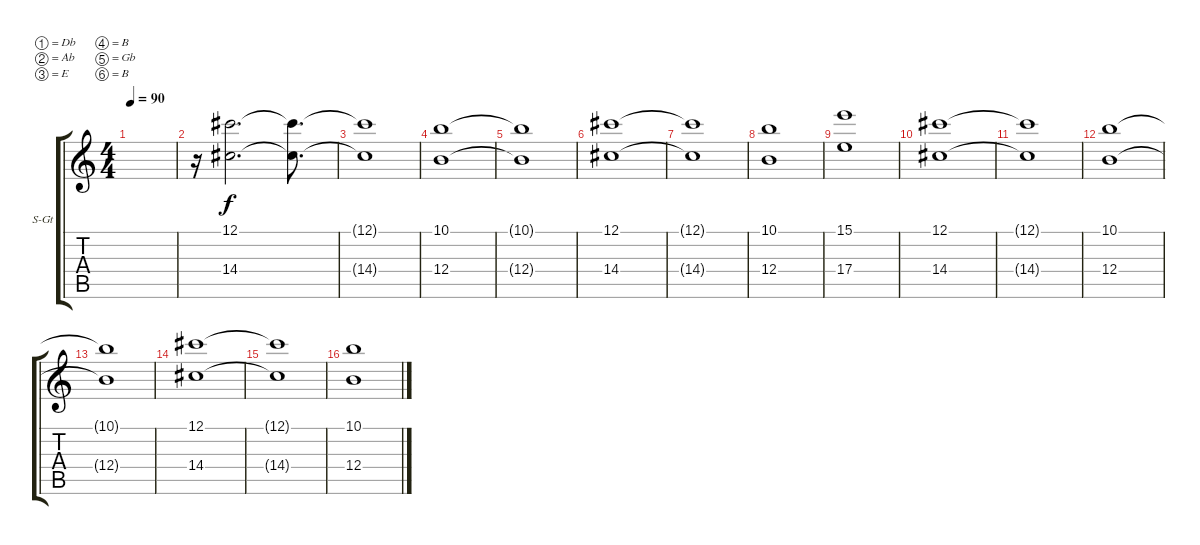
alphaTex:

\defaultSystemsLayout 4
\bracketExtendMode groupsimilarinstruments
\firstSystemTrackNameOrientation horizontal
\otherSystemsTrackNameOrientation horizontal
\track ("Steel Guitar" "S-Gt") {instrument acousticguitarsteel}
\staff {score tabs}
\tuning (Db4 Ab3 E3 B2 Gb2 B1)
\ts (4 4)
\tempo 90
\clef g2
\scale
0.485477
\ks c
|
\scale
0.257261 r.16 (12.1 14.4).2{d} (12.1{t} 14.4{t}).8{d} |
\scale
0.257261 (12.1{t} 14.4{t}).1 |
\scale
0.333333 (10.1 12.4).1 |
\scale
0.333333 (10.1{t} 12.4{t}).1 |
\scale
0.333333 (12.1 14.4).1 |
\scale
0.333333 (12.1{t} 14.4{t}).1 |
\scale
0.333333 (10.1 12.4).1 |
\scale
0.333333 (17.4 15.1).1 |
\scale
0.333333 (12.1 14.4).1 |
\scale
0.333333 (12.1{t} 14.4{t}).1 |
\scale
0.333333 (10.1 12.4).1 |
\scale
0.333333 (10.1{t} 12.4{t}).1 |
\scale
0.333333 (12.1 14.4).1 |
\scale
0.333333 (12.1{t} 14.4{t}).1 |
(10.1 12.4).1
